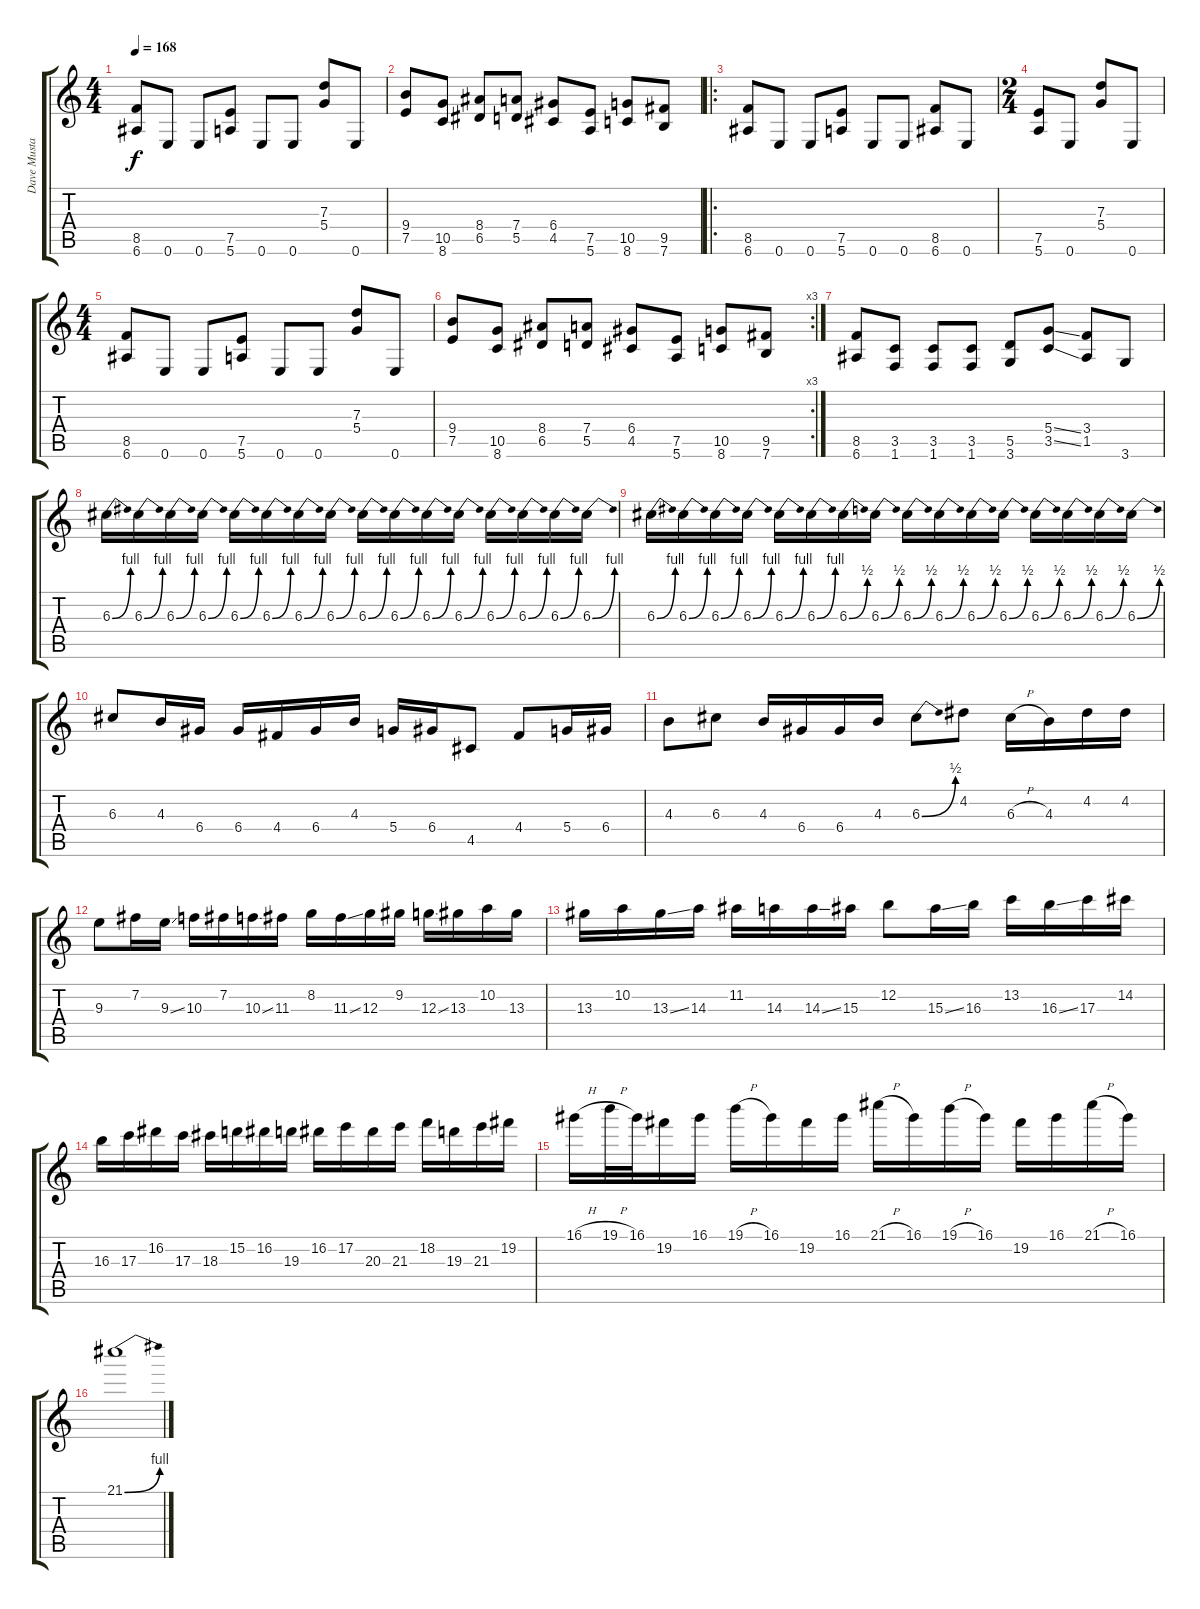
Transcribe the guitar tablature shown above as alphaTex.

\track ("Dave Mustaine" "Dave Musta") {instrument distortionguitar}
\staff {score tabs}
\tuning (E4 B3 G3 D3 A2 E2) {hide}
\ts (4 4)
\tempo 168
\clef g2
\ks c
(8.5 6.6).8{dy f} 0.6.8 0.6.8 (7.5 5.6).8 0.6.8 0.6.8 (7.3 5.4).8 0.6.8 |
(9.4 7.5).8 (10.5 8.6).8 (8.4 6.5).8 (7.4 5.5).8 (6.4 4.5).8 (7.5 5.6).8 (10.5 8.6).8 (9.5 7.6).8 |
\ro
(8.5 6.6).8 0.6.8 0.6.8 (7.5 5.6).8 0.6.8 0.6.8 (8.5 6.6).8 0.6.8 |
\ts (2 4)
(7.5 5.6).8 0.6.8 (7.3 5.4).8 0.6.8 |
\ts (4 4)
(8.5 6.6).8 0.6.8 0.6.8 (7.5 5.6).8 0.6.8 0.6.8 (7.3 5.4).8 0.6.8 |
\rc 3
(9.4 7.5).8 (10.5 8.6).8 (8.4 6.5).8 (7.4 5.5).8 (6.4 4.5).8 (7.5 5.6).8 (10.5 8.6).8 (9.5 7.6).8 |
(8.5 6.6).8 (3.5 1.6).8 (3.5 1.6).8 (3.5 1.6).8 (5.5 3.6).8 (5.4{ss} 3.5{ss}).8 (3.4 1.5).8 3.6.8 |
6.3{be (bend 0 0 60 4)}.16 6.3{be (bend 0 0 60 4)}.16 6.3{be (bend 0 0 60 4)}.16 6.3{be (bend 0 0 60 4)}.16 6.3{be (bend 0 0 60 4)}.16 6.3{be (bend 0 0 60 4)}.16 6.3{be (bend 0 0 60 4)}.16 6.3{be (bend 0 0 60 4)}.16 6.3{be (bend 0 0 60 4)}.16 6.3{be (bend 0 0 60 4)}.16 6.3{be (bend 0 0 60 4)}.16 6.3{be (bend 0 0 60 4)}.16 6.3{be (bend 0 0 60 4)}.16 6.3{be (bend 0 0 60 4)}.16 6.3{be (bend 0 0 60 4)}.16 6.3{be (bend 0 0 60 4)}.16 |
6.3{be (bend 0 0 60 4)}.16 6.3{be (bend 0 0 60 4)}.16 6.3{be (bend 0 0 60 4)}.16 6.3{be (bend 0 0 60 4)}.16 6.3{be (bend 0 0 60 4)}.16 6.3{be (bend 0 0 60 4)}.16 6.3{be (bend 0 0 60 2)}.16 6.3{be (bend 0 0 60 2)}.16 6.3{be (bend 0 0 60 2)}.16 6.3{be (bend 0 0 60 2)}.16 6.3{be (bend 0 0 60 2)}.16 6.3{be (bend 0 0 60 2)}.16 6.3{be (bend 0 0 60 2)}.16 6.3{be (bend 0 0 60 2)}.16 6.3{be (bend 0 0 60 2)}.16 6.3{be (bend 0 0 60 2)}.16 |
6.3.8 4.3.16 6.4.16 6.4.16 4.4.16 6.4.16 4.3.16 5.4.16 6.4.16 4.5.8 4.4.8 5.4.16 6.4.16 |
4.3.8 6.3.8 4.3.16 6.4.16 6.4.16 4.3.16 6.3{be (bend 0 0 60 2)}.8 4.2.8 6.3{h}.16 4.3.16 4.2.16 4.2.16 |
9.3.8 7.2.16 9.3{ss}.16 10.3.16 7.2.16 10.3{ss}.16 11.3.16 8.2.16 11.3{ss}.16 12.3.16 9.2.16 12.3{ss}.16 13.3.16 10.2.16 13.3.16 |
13.3.16 10.2.16 13.3{ss}.16 14.3.16 11.2.16 14.3.16 14.3{ss}.16 15.3.16 12.2.8 15.3{ss}.16 16.3.16 13.2.16 16.3{ss}.16 17.3.16 14.2.16 |
16.3.16 17.3.16 16.2.16 17.3.16 18.3.16 15.2.16 16.2.16 19.3.16 16.2.16 17.2.16 20.3.16 21.3.16 18.2.16 19.3.16 21.3.16 19.2.16 |
16.1{h}.16 19.1{h}.32 16.1.32 19.2.16 16.1.16 19.1{h}.16 16.1.16 19.2.16 16.1.16 21.1{h}.16 16.1.16 19.1{h}.16 16.1.16 19.2.16 16.1.16 21.1{h}.16 16.1.16 |
21.1{be (bend 0 0 60 4)}.1
